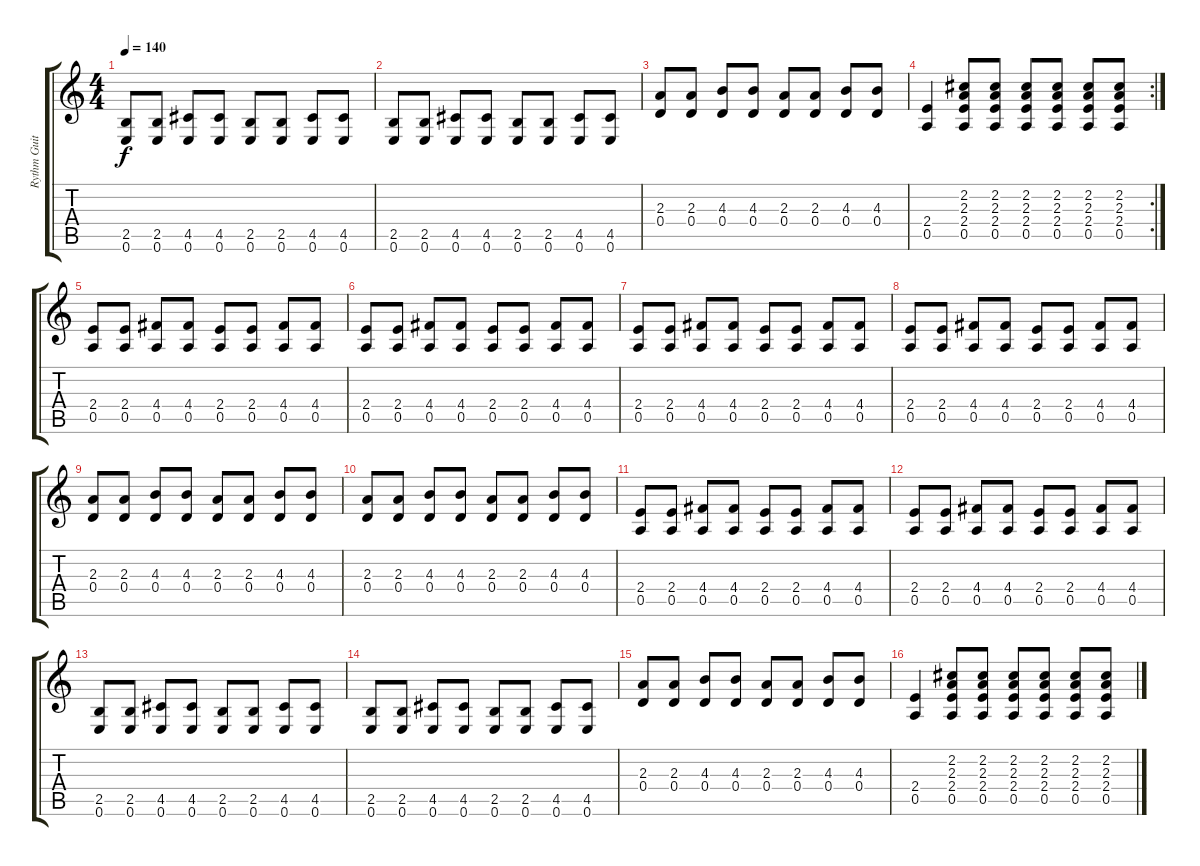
\track ("Rythm Guitar 3" "Rythm Guit") {instrument acousticguitarsteel}
\staff {score tabs}
\tuning (E4 B3 G3 D3 A2 E2) {hide}
\ts (4 4)
\tempo 140
\clef g2
\ks c
(2.5 0.6).8{dy f} (2.5 0.6).8 (4.5 0.6).8 (4.5 0.6).8 (2.5 0.6).8 (2.5 0.6).8 (4.5 0.6).8 (4.5 0.6).8 |
(2.5 0.6).8 (2.5 0.6).8 (4.5 0.6).8 (4.5 0.6).8 (2.5 0.6).8 (2.5 0.6).8 (4.5 0.6).8 (4.5 0.6).8 |
(2.3 0.4).8 (2.3 0.4).8 (4.3 0.4).8 (4.3 0.4).8 (2.3 0.4).8 (2.3 0.4).8 (4.3 0.4).8 (4.3 0.4).8 |
\rc 2
(2.4 0.5).4 (2.2 2.3 2.4 0.5).8 (2.2 2.3 2.4 0.5).8 (2.2 2.3 2.4 0.5).8 (2.2 2.3 2.4 0.5).8 (2.2 2.3 2.4 0.5).8 (2.2 2.3 2.4 0.5).8 |
(2.4 0.5).8 (2.4 0.5).8 (4.4 0.5).8 (4.4 0.5).8 (2.4 0.5).8 (2.4 0.5).8 (4.4 0.5).8 (4.4 0.5).8 |
(2.4 0.5).8 (2.4 0.5).8 (4.4 0.5).8 (4.4 0.5).8 (2.4 0.5).8 (2.4 0.5).8 (4.4 0.5).8 (4.4 0.5).8 |
(2.4 0.5).8 (2.4 0.5).8 (4.4 0.5).8 (4.4 0.5).8 (2.4 0.5).8 (2.4 0.5).8 (4.4 0.5).8 (4.4 0.5).8 |
(2.4 0.5).8 (2.4 0.5).8 (4.4 0.5).8 (4.4 0.5).8 (2.4 0.5).8 (2.4 0.5).8 (4.4 0.5).8 (4.4 0.5).8 |
(2.3 0.4).8 (2.3 0.4).8 (4.3 0.4).8 (4.3 0.4).8 (2.3 0.4).8 (2.3 0.4).8 (4.3 0.4).8 (4.3 0.4).8 |
(2.3 0.4).8 (2.3 0.4).8 (4.3 0.4).8 (4.3 0.4).8 (2.3 0.4).8 (2.3 0.4).8 (4.3 0.4).8 (4.3 0.4).8 |
(2.4 0.5).8 (2.4 0.5).8 (4.4 0.5).8 (4.4 0.5).8 (2.4 0.5).8 (2.4 0.5).8 (4.4 0.5).8 (4.4 0.5).8 |
(2.4 0.5).8 (2.4 0.5).8 (4.4 0.5).8 (4.4 0.5).8 (2.4 0.5).8 (2.4 0.5).8 (4.4 0.5).8 (4.4 0.5).8 |
(2.5 0.6).8 (2.5 0.6).8 (4.5 0.6).8 (4.5 0.6).8 (2.5 0.6).8 (2.5 0.6).8 (4.5 0.6).8 (4.5 0.6).8 |
(2.5 0.6).8 (2.5 0.6).8 (4.5 0.6).8 (4.5 0.6).8 (2.5 0.6).8 (2.5 0.6).8 (4.5 0.6).8 (4.5 0.6).8 |
(2.3 0.4).8 (2.3 0.4).8 (4.3 0.4).8 (4.3 0.4).8 (2.3 0.4).8 (2.3 0.4).8 (4.3 0.4).8 (4.3 0.4).8 |
(2.4 0.5).4 (2.2 2.3 2.4 0.5).8 (2.2 2.3 2.4 0.5).8 (2.2 2.3 2.4 0.5).8 (2.2 2.3 2.4 0.5).8 (2.2 2.3 2.4 0.5).8 (2.2 2.3 2.4 0.5).8
